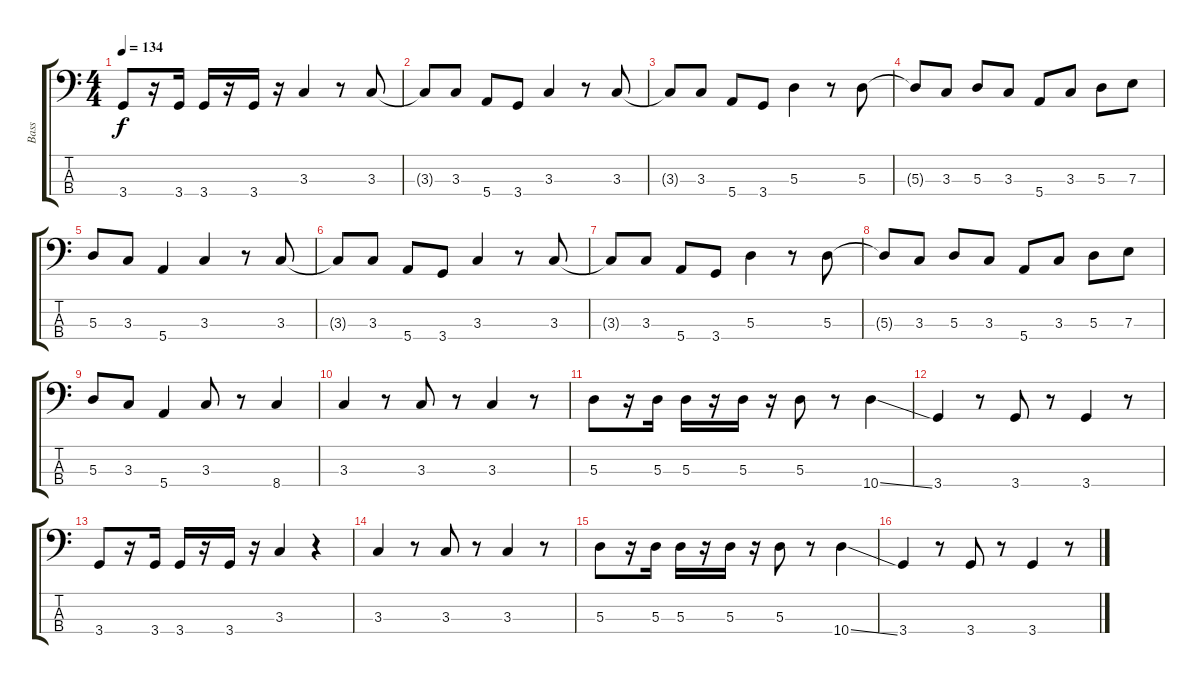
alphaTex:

\track ("Bass" "Bass") {instrument acousticbass}
\staff {score tabs}
\tuning (G2 D2 A1 E1) {hide}
\ts (4 4)
\tempo 134
\clef f4
\ks c
3.4.8{dy f} r.16 3.4.16 3.4.16 r.16 3.4.16 r.16 3.3.4 r.8 3.3.8 |
3.3{t}.8 3.3.8 5.4.8 3.4.8 3.3.4 r.8 3.3.8 |
3.3{t}.8 3.3.8 5.4.8 3.4.8 5.3.4 r.8 5.3.8 |
5.3{t}.8 3.3.8 5.3.8 3.3.8 5.4.8 3.3.8 5.3.8 7.3.8 |
5.3.8 3.3.8 5.4.4 3.3.4 r.8 3.3.8 |
3.3{t}.8 3.3.8 5.4.8 3.4.8 3.3.4 r.8 3.3.8 |
3.3{t}.8 3.3.8 5.4.8 3.4.8 5.3.4 r.8 5.3.8 |
5.3{t}.8 3.3.8 5.3.8 3.3.8 5.4.8 3.3.8 5.3.8 7.3.8 |
5.3.8 3.3.8 5.4.4 3.3.8 r.8 8.4.4 |
3.3.4 r.8 3.3.8 r.8 3.3.4 r.8 |
5.3.8 r.16 5.3.16 5.3.16 r.16 5.3.16 r.16 5.3.8 r.8 10.4{ss}.4 |
3.4.4 r.8 3.4.8 r.8 3.4.4 r.8 |
3.4.8 r.16 3.4.16 3.4.16 r.16 3.4.16 r.16 3.3.4 r.4 |
3.3.4 r.8 3.3.8 r.8 3.3.4 r.8 |
5.3.8 r.16 5.3.16 5.3.16 r.16 5.3.16 r.16 5.3.8 r.8 10.4{ss}.4 |
3.4.4 r.8 3.4.8 r.8 3.4.4 r.8
